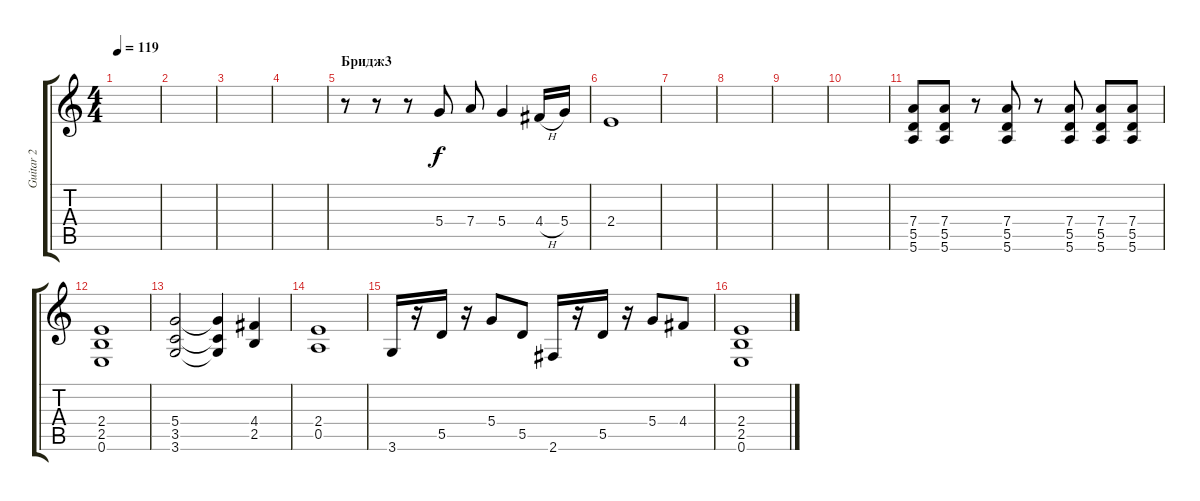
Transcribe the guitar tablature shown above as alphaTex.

\track ("Guitar 2" "Guitar 2") {instrument distortionguitar}
\staff {score tabs}
\tuning (E4 B3 G3 D3 A2 E2) {hide}
\ts (4 4)
\tempo 119
\clef g2
\ks c
|
|
|
|
\section ("" "Бридж3")
r.8{volume 13 instrument acousticguitarnylon} r.8 r.8 5.4.8 7.4.8 5.4.4 4.4{h}.16 5.4.16 |
2.4.1 |
|
|
|
|
(7.4 5.5 5.6).8 (7.4 5.5 5.6).8 r.8 (7.4 5.5 5.6).8 r.8 (7.4 5.5 5.6).8 (7.4 5.5 5.6).8 (7.4 5.5 5.6).8 |
(2.4 2.5 0.6).1 |
(5.4 3.5 3.6).2 (5.4{t} 3.5{t} 3.6{t}).4 (4.4 2.5).4 |
(2.4 0.5).1 |
3.6.16 r.16 5.5.16 r.16 5.4.8 5.5.8 2.6.16 r.16 5.5.16 r.16 5.4.8 4.4.8 |
(2.4 2.5 0.6).1
